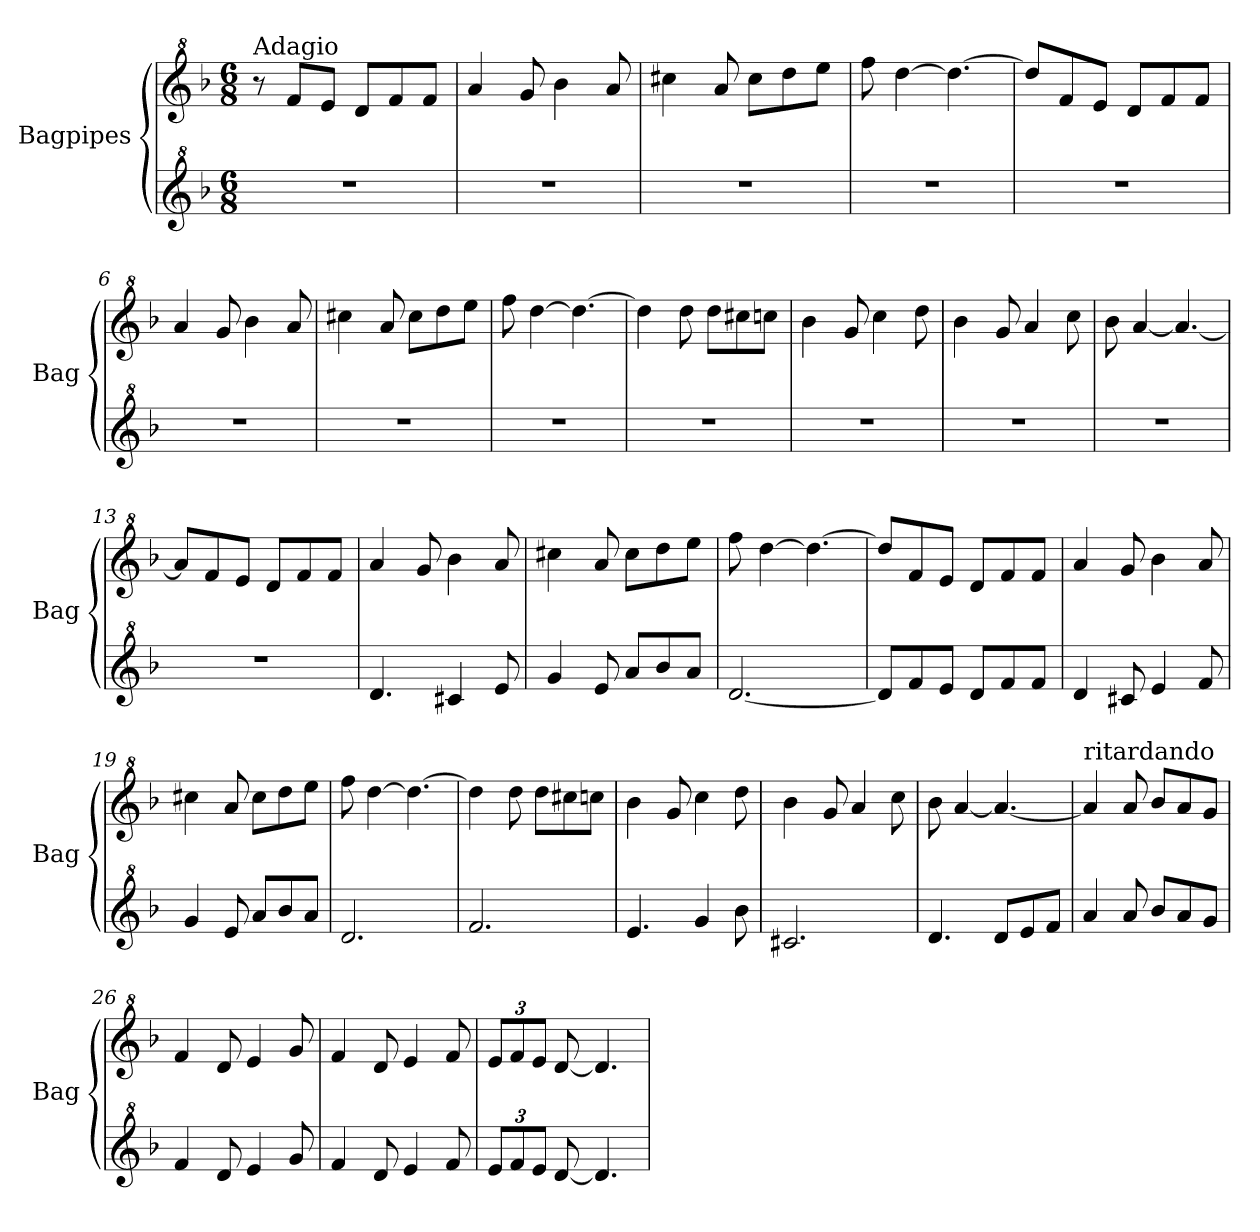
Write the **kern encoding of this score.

**kern	**kern
*part2	*part1
*staff2	*staff1
*I"Bagpipes	*I"Bagpipes
*I'Bag	*I'Bag
*clefG^2	*clefG^2
*k[b-]	*k[b-]
*F:	*F:
*M6/8	*M6/8
=1	=1
!	!LO:TX:a:t=Adagio
2.r	8r
.	8ff/L
.	8ee/J
.	8dd/L
.	8ff/
.	8ff/J
=2	=2
2.r	4aa/
.	8gg/
.	4bb-\
.	8aa/
=3	=3
2.r	4ccc#X\
.	8aa/
.	8ccc#\L
.	8ddd\
.	8eee\J
=4	=4
2.r	8fff\
.	[4ddd\
.	4.ddd\_
=5	=5
2.r	8ddd/L]
.	8ff/
.	8ee/J
.	8dd/L
.	8ff/
.	8ff/J
=6	=6
2.r	4aa/
.	8gg/
.	4bb-\
.	8aa/
=7	=7
2.r	4ccc#X\
.	8aa/
.	8ccc#\L
.	8ddd\
.	8eee\J
=8	=8
2.r	8fff\
.	[4ddd\
.	4.ddd\_
!!LO:LB:g=z
=9	=9
2.r	4ddd\]
.	8ddd\
.	8ddd\L
.	8ccc#X\
.	8cccn\J
=10	=10
2.r	4bb-\
.	8gg/
.	4ccc\
.	8ddd\
=11	=11
2.r	4bb-\
.	8gg/
.	4aa/
.	8ccc\
=12	=12
2.r	8bb-\
.	[4aa/
.	4.aa/_
=13	=13
2.r	8aa/L]
.	8ff/
.	8ee/J
.	8dd/L
.	8ff/
.	8ff/J
=14	=14
4.dd/	4aa/
.	8gg/
4cc#X/	4bb-\
8ee/	8aa/
=15	=15
4gg/	4ccc#X\
8ee/	8aa/
8aa/L	8ccc#\L
8bb-/	8ddd\
8aa/J	8eee\J
=16	=16
[2.dd/	8fff\
.	[4ddd\
.	4.ddd\_
!!LO:LB:g=z
=17	=17
8dd/L]	8ddd/L]
8ff/	8ff/
8ee/J	8ee/J
8dd/L	8dd/L
8ff/	8ff/
8ff/J	8ff/J
=18	=18
4dd/	4aa/
8cc#X/	8gg/
4ee/	4bb-\
8ff/	8aa/
=19	=19
4gg/	4ccc#X\
8ee/	8aa/
8aa/L	8ccc#\L
8bb-/	8ddd\
8aa/J	8eee\J
=20	=20
2.dd/	8fff\
.	[4ddd\
.	4.ddd\_
=21	=21
2.ff/	4ddd\]
.	8ddd\
.	8ddd\L
.	8ccc#X\
.	8cccn\J
=22	=22
4.ee/	4bb-\
.	8gg/
4gg/	4ccc\
8bb-\	8ddd\
=23	=23
2.cc#X/	4bb-\
.	8gg/
.	4aa/
.	8ccc\
=24	=24
4.dd/	8bb-\
.	[4aa/
8dd/L	4.aa/_
8ee/	.
8ff/J	.
!!LO:LB:g=z
=25	=25
!	!LO:TX:a:t=ritardando
4aa/	4aa/]
8aa/	8aa/
8bb-/L	8bb-/L
8aa/	8aa/
8gg/J	8gg/J
=26	=26
4ff/	4ff/
8dd/	8dd/
4ee/	4ee/
8gg/	8gg/
=27	=27
4ff/	4ff/
8dd/	8dd/
4ee/	4ee/
8ff/	8ff/
=28	=28
*Xbrackettup	*Xbrackettup
12ee/L	12ee/L
12ff/	12ff/
12ee/J	12ee/J
[8dd/	[8dd/
4.dd/]	4.dd/]
=	=
*-	*-
